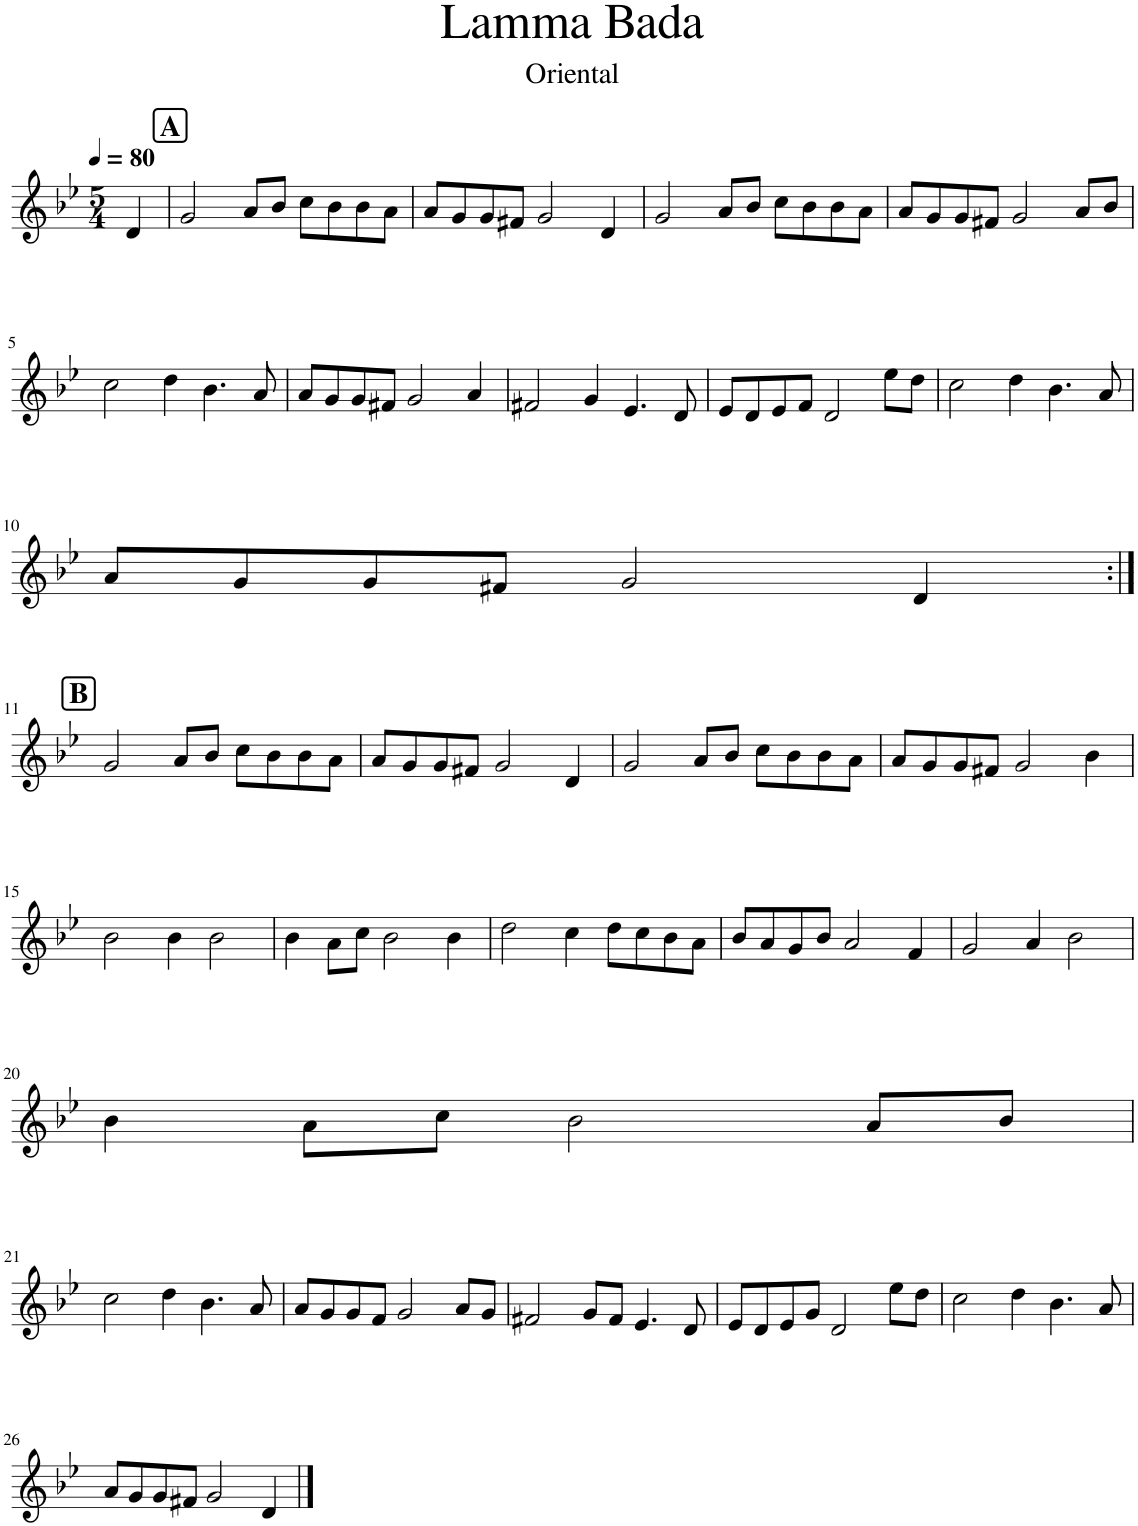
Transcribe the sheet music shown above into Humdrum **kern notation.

**kern
*part1
*staff1
*I"Violin
*I'Vln.
*clefG2
*k[b-e-]
*M5/4
*MM80
=
4d/
!!LO:REH:place=s1:a:B:cj:fs=14:t=A
=1
2g/
8a/L
8b-/J
8cc\L
8b-\
8b-\
8a\J
=2
8a/L
8g/
8g/
8f#X/J
2g/
4d/
=3
2g/
8a/L
8b-/J
8cc\L
8b-\
8b-\
8a\J
=4
8a/L
8g/
8g/
8f#X/J
2g/
8a/L
8b-/J
!!LO:LB:g=z
=5
2cc\
4dd\
4.b-\
8a/
=6
8a/L
8g/
8g/
8f#X/J
2g/
4a/
=7
2f#X/
4g/
4.e-/
8d/
=8
8e-/L
8d/
8e-/
8f/J
2d/
8ee-\L
8dd\J
=9
2cc\
4dd\
4.b-\
8a/
!!LO:LB:g=z
=10
8a/L
8g/
8g/
8f#X/J
2g/
4d/
!!LO:LB:g=z
!!LO:REH:place=s1:a:B:cj:fs=14:t=B
=11:|!
2g/
8a/L
8b-/J
8cc\L
8b-\
8b-\
8a\J
=12
8a/L
8g/
8g/
8f#X/J
2g/
4d/
=13
2g/
8a/L
8b-/J
8cc\L
8b-\
8b-\
8a\J
=14
8a/L
8g/
8g/
8f#X/J
2g/
4b-\
!!LO:LB:g=z
=15
2b-\
4b-\
2b-\
=16
4b-\
8a\L
8cc\J
2b-\
4b-\
=17
2dd\
4cc\
8dd\L
8cc\
8b-\
8a\J
=18
8b-/L
8a/
8g/
8b-/J
2a/
4f/
=19
2g/
4a/
2b-\
!!LO:LB:g=z
=20
4b-\
8a\L
8cc\J
2b-\
8a/L
8b-/J
!!LO:LB:g=z
=21
2cc\
4dd\
4.b-\
8a/
=22
8a/L
8g/
8g/
8f/J
2g/
8a/L
8g/J
=23
2f#X/
8g/L
8f#/J
4.e-/
8d/
=24
8e-/L
8d/
8e-/
8g/J
2d/
8ee-\L
8dd\J
=25
2cc\
4dd\
4.b-\
8a/
!!LO:LB:g=z
=26
8a/L
8g/
8g/
8f#X/J
2g/
4d/
==
*-
